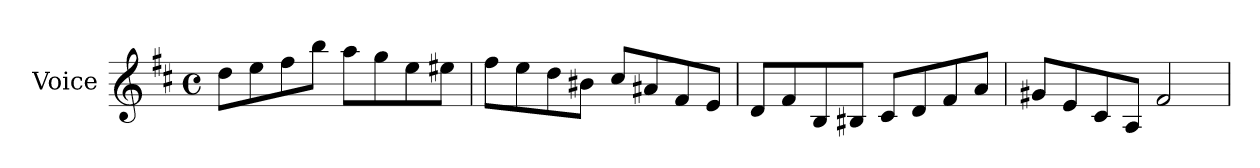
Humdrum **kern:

**kern
*part1
*staff1
*I"Voice
*I'Voice
*clefG2
*k[f#c#]
*M4/4
*met(c)
=1
8dd\L
8ee\
8ff#\
8bb\J
8aa\L
8gg\
8ee\
8ee#X\J
=2
8ff#\L
8ee\
8dd\
8b#X\J
8cc#/L
8a#X/
8f#/
8e/J
=3
8d/L
8f#/
8B/
8B#X/J
8c#/L
8d/
8f#/
8a/J
=4
8g#X/L
8e/
8c#/
8A/J
2f#/
=
*-
